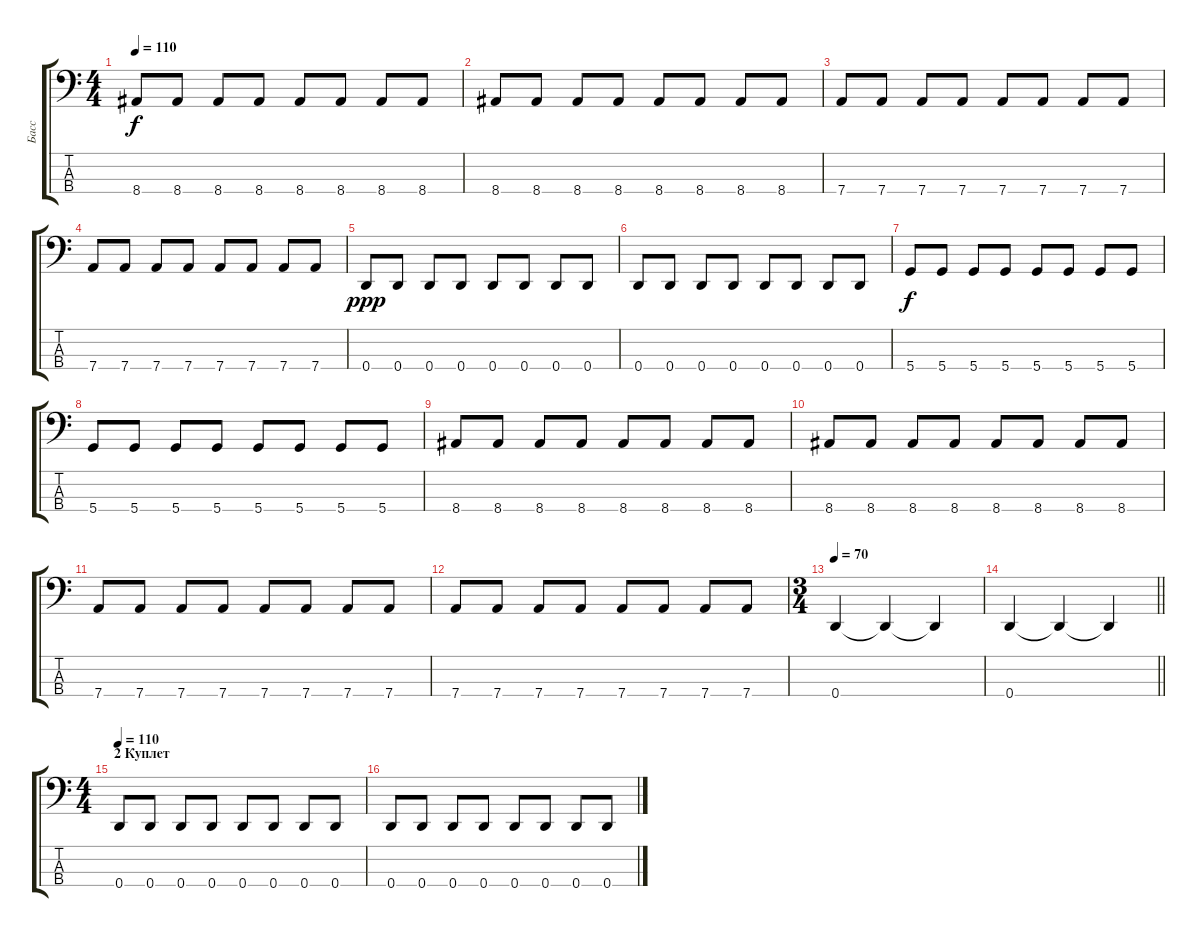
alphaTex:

\track ("Басс" "Басс") {instrument electricbassfinger}
\staff {score tabs}
\tuning (G2 D2 A1 D1) {hide}
\ts (4 4)
\tempo 110
\clef f4
\ks c
8.4.8{dy f} 8.4.8 8.4.8 8.4.8 8.4.8 8.4.8 8.4.8 8.4.8 |
8.4.8 8.4.8 8.4.8 8.4.8 8.4.8 8.4.8 8.4.8 8.4.8 |
7.4.8 7.4.8 7.4.8 7.4.8 7.4.8 7.4.8 7.4.8 7.4.8 |
7.4.8 7.4.8 7.4.8 7.4.8 7.4.8 7.4.8 7.4.8 7.4.8 |
0.4.8{dy ppp} 0.4.8 0.4.8 0.4.8 0.4.8 0.4.8 0.4.8 0.4.8 |
0.4.8 0.4.8 0.4.8 0.4.8 0.4.8 0.4.8 0.4.8 0.4.8 |
5.4.8{dy f} 5.4.8 5.4.8 5.4.8 5.4.8 5.4.8 5.4.8 5.4.8 |
5.4.8 5.4.8 5.4.8 5.4.8 5.4.8 5.4.8 5.4.8 5.4.8 |
8.4.8 8.4.8 8.4.8 8.4.8 8.4.8 8.4.8 8.4.8 8.4.8 |
8.4.8 8.4.8 8.4.8 8.4.8 8.4.8 8.4.8 8.4.8 8.4.8 |
7.4.8 7.4.8 7.4.8 7.4.8 7.4.8 7.4.8 7.4.8 7.4.8 |
7.4.8 7.4.8 7.4.8 7.4.8 7.4.8 7.4.8 7.4.8 7.4.8 |
\ts (3 4)
\tempo 70
0.4.4 0.4{t}.4 0.4{t}.4 |
\barLineRight lightlight
0.4.4 0.4{t}.4 0.4{t}.4 |
\ts (4 4)
\section ("" "2 Куплет")
\tempo 110
0.4.8 0.4.8 0.4.8 0.4.8 0.4.8 0.4.8 0.4.8 0.4.8 |
0.4.8 0.4.8 0.4.8 0.4.8 0.4.8 0.4.8 0.4.8 0.4.8
